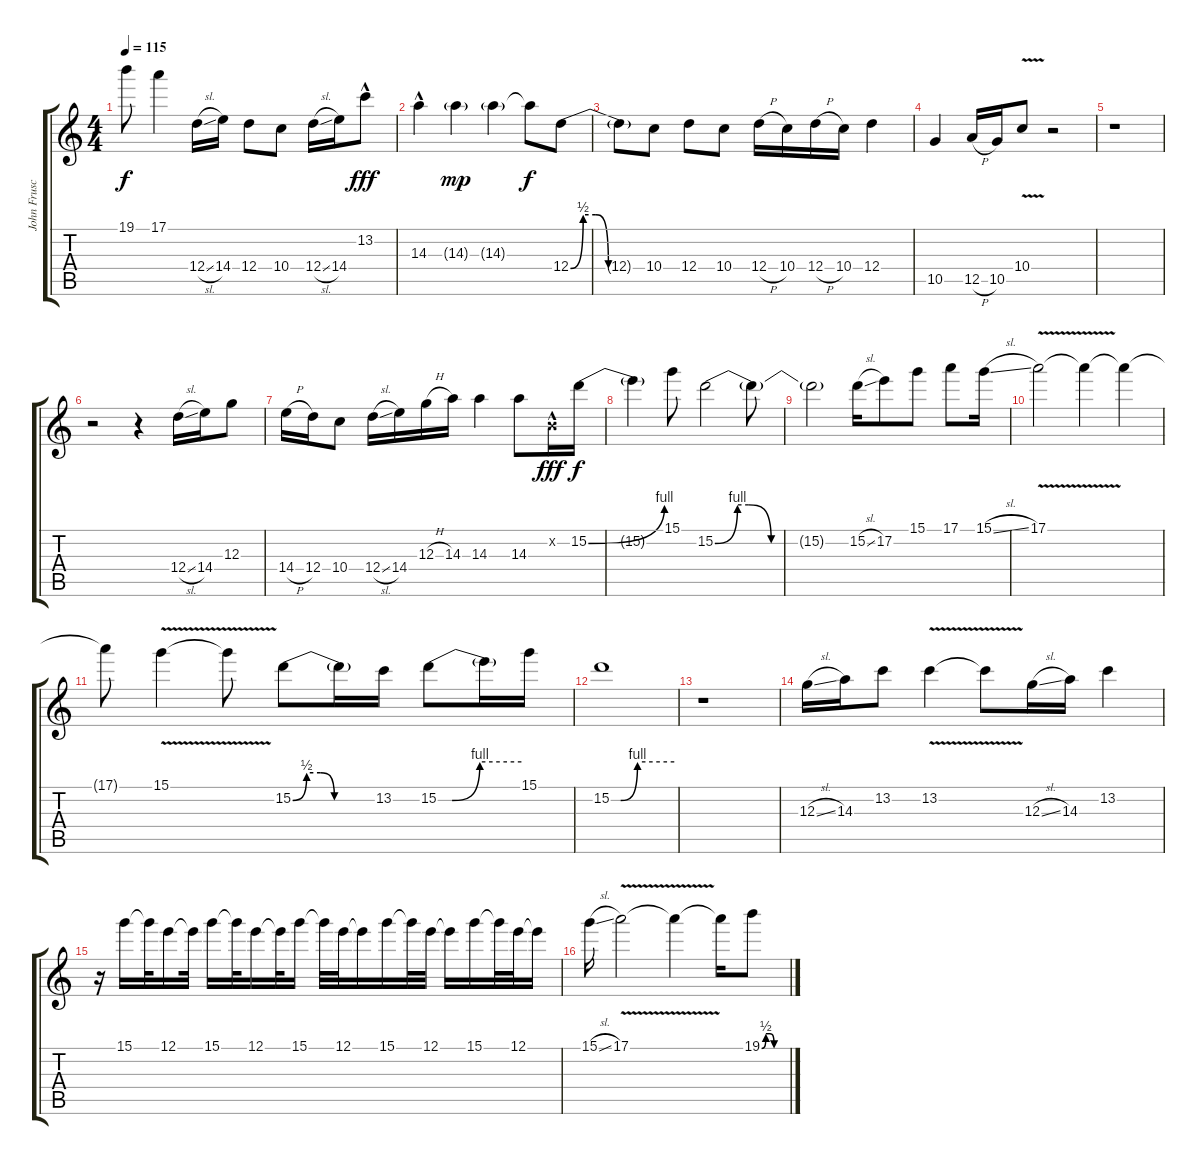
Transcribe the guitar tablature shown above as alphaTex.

\track ("John Frusciante" "John Frusc") {instrument overdrivenguitar}
\staff {score tabs}
\tuning (E4 B3 G3 D3 A2 E2) {hide}
\ts (4 4)
\tempo 115
\clef g2
\ks c
19.1{t}.8{dy f} 17.1.4 12.4{sl}.16 14.4.16 12.4.8 10.4.8 12.4{sl}.16 14.4.16 13.2{hac}.8{dy fff} |
14.3{hac}.4 14.3{g}.4{dy mp} 14.3{g}.4 14.3{t}.8{dy f} 12.4{be (custom 0 0 10 2 20 2 30 0 60 0)}.8 |
12.4{t}.8 10.4.8 12.4.8 10.4.8 12.4{h}.16 10.4.16 12.4{h}.16 10.4.16 12.4.4 |
10.5.4{volume 11 instrument distortionguitar} 12.5{h}.16 10.5.16 10.4{v}.8 r.2 |
r.1 |
r.2 r.4 12.4{sl}.16{volume 16 instrument distortionguitar} 14.4.16 12.3.8 |
14.4{h}.16 12.4.16 10.4.8 12.4{sl}.16 14.4.16 12.3{h}.16 14.3.16 14.3.4 14.3.8 0.2{hac x}.16{dy fff} 15.2{be (bend 0 0 60 4)}.16{dy f} |
15.2{t}.4 15.1.8 15.2{be (custom 0 0 10 4 15 4 25 0 60 0)}.2 15.2{t}.8 |
15.2{t}.2 15.2{sl}.16 17.2.8 15.1.8 17.1.8 15.1{sl}.16 |
17.1{v}.2 17.1{t}.4 17.1{t}.4 |
17.1{t}.8 15.1{v}.4 15.1{t}.8 15.2{be (custom 0 0 10 2 20 2 30 0 60 0)}.8 15.2{t}.16 13.2.16 15.2{be (custom 0 0 5 0 10 0 30 4 60 4)}.8 15.2{t}.16 15.1.16 |
15.2{be (custom 0 0 9 0 25 4 60 4)}.1 |
r.1 |
12.3{sl}.16{volume 4 instrument distortionguitar} 14.3.16 13.2.8 13.2{v}.4 13.2{t}.8 12.3{sl}.16{volume 4 instrument distortionguitar} 14.3.16 13.2.4 |
r.16 15.1.16{volume 10 instrument distortionguitar} 15.1{t}.32 12.1.16{volume 12 instrument distortionguitar} 12.1{t}.32 15.1.16{volume 16 instrument distortionguitar} 15.1{t}.32 12.1.16 12.1{t}.32 15.1.16 15.1{t}.32 12.1.32 12.1{t}.16 15.1.16 15.1{t}.32 12.1.32 12.1{t}.16 15.1.16 15.1{t}.32 12.1.32 12.1{t}.16 |
15.1{sl}.16 17.1{v}.2 17.1{t}.4 17.1{t}.16 19.1{be (custom 0 0 10 2 20 2 30 0 60 0)}.8
